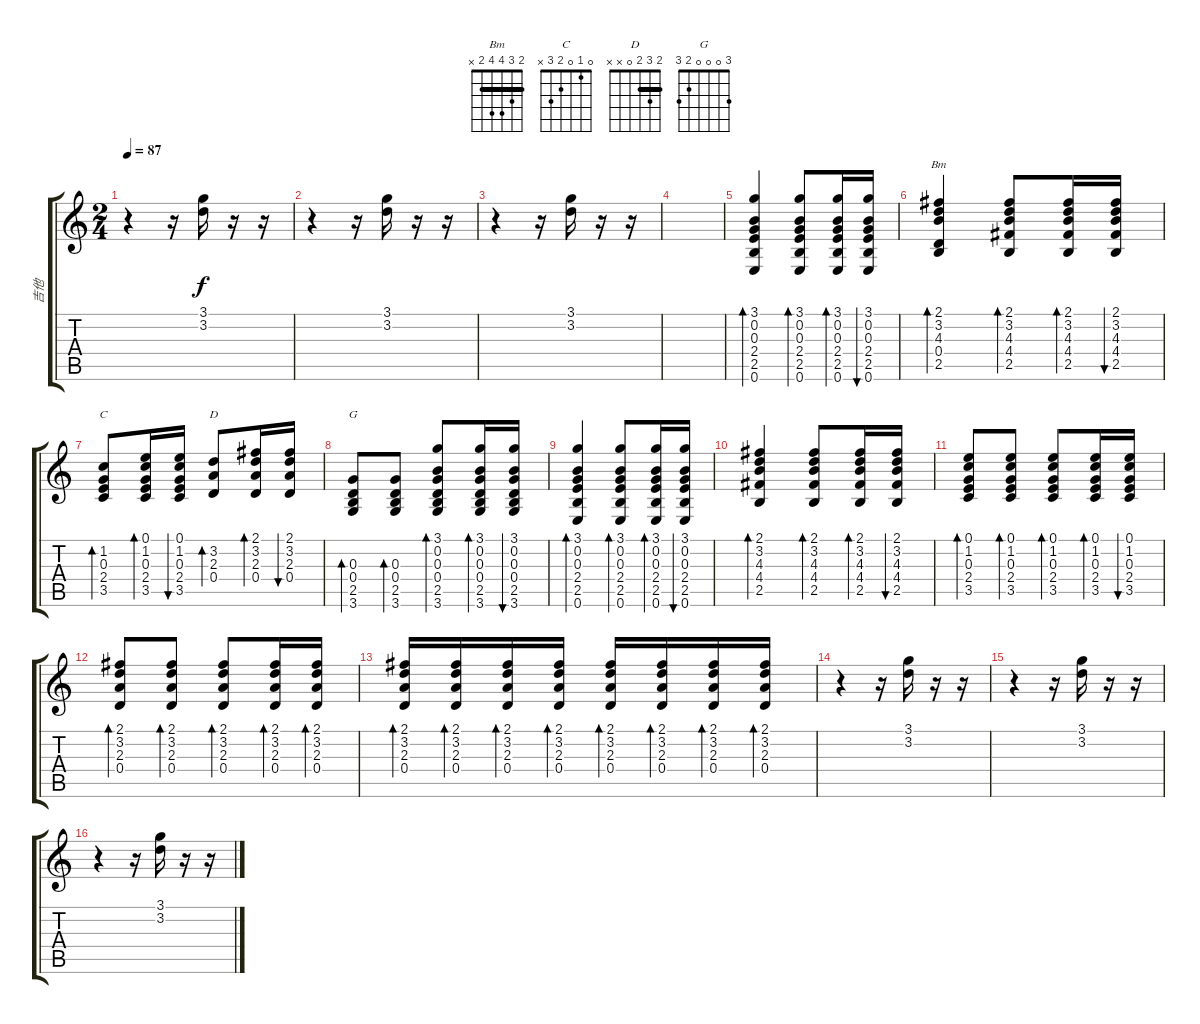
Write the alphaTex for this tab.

\track ("吉他" "吉他") {instrument acousticguitarsteel}
\staff {score tabs}
\tuning (E4 B3 G3 D3 A2 E2) {hide}
\chord ("Bm" 2 3 4 4 2 x) {barre 2}
\chord ("C" 0 1 0 2 3 x)
\chord ("D" 2 3 2 0 x x) {barre 2}
\chord ("G" 3 0 0 0 2 3)
\ts (2 4)
\tempo 87
\clef g2
\ks c
r.4{dy f} r.16 (3.1 3.2).16 r.16 r.16 |
r.4 r.16 (3.1 3.2).16 r.16 r.16 |
r.4 r.16 (3.1 3.2).16 r.16 r.16 |
|
(3.1 0.2 0.3 2.4 2.5 0.6).4{bd 60} (3.1 0.2 0.3 2.4 2.5 0.6).8{bd 60} (3.1 0.2 0.3 2.4 2.5 0.6).16{bd 60} (3.1 0.2 0.3 2.4 2.5 0.6).16{bu 120} |
(2.1 3.2 4.3 0.4 2.5).4{bd 60 ch "Bm"} (2.1 3.2 4.3 4.4 2.5).8{bd 60} (2.1 3.2 4.3 4.4 2.5).16{bd 60} (2.1 3.2 4.3 4.4 2.5).16{bu 120} |
(1.2 0.3 2.4 3.5).8{bd 60 ch "C"} (0.1 1.2 0.3 2.4 3.5).16{bd 60} (0.1 1.2 0.3 2.4 3.5).16{bu 60} (3.2 2.3 0.4).8{bd 60 ch "D"} (2.1 3.2 2.3 0.4).16{bd 60} (2.1 3.2 2.3 0.4).16{bu 60} |
(0.3 0.4 2.5 3.6).8{bd 60 ch "G"} (0.3 0.4 2.5 3.6).8{bd 60} (3.1 0.2 0.3 0.4 2.5 3.6).8{bd 60} (3.1 0.2 0.3 0.4 2.5 3.6).16{bd 60} (3.1 0.2 0.3 0.4 2.5 3.6).16{bu 60} |
(3.1 0.2 0.3 2.4 2.5 0.6).4{bd 60} (3.1 0.2 0.3 2.4 2.5 0.6).8{bd 60} (3.1 0.2 0.3 2.4 2.5 0.6).16{bd 60} (3.1 0.2 0.3 2.4 2.5 0.6).16{bu 60} |
(2.1 3.2 4.3 4.4 2.5).4{bd 60} (2.1 3.2 4.3 4.4 2.5).8{bd 60} (2.1 3.2 4.3 4.4 2.5).16{bd 60} (2.1 3.2 4.3 4.4 2.5).16{bu 60} |
(0.1 1.2 0.3 2.4 3.5).8{bd 60} (0.1 1.2 0.3 2.4 3.5).8{bd 60} (0.1 1.2 0.3 2.4 3.5).8{bd 60} (0.1 1.2 0.3 2.4 3.5).16{bd 60} (0.1 1.2 0.3 2.4 3.5).16{bu 60} |
(2.1 3.2 2.3 0.4).8{bd 60} (2.1 3.2 2.3 0.4).8{bd 60} (2.1 3.2 2.3 0.4).8{bd 60} (2.1 3.2 2.3 0.4).16{bd 60} (2.1 3.2 2.3 0.4).16{bd 60} |
(2.1 3.2 2.3 0.4).16{bd 60} (2.1 3.2 2.3 0.4).16{bd 60} (2.1 3.2 2.3 0.4).16{bd 60} (2.1 3.2 2.3 0.4).16{bd 60} (2.1 3.2 2.3 0.4).16{bd 60} (2.1 3.2 2.3 0.4).16{bd 60} (2.1 3.2 2.3 0.4).16{bd 60} (2.1 3.2 2.3 0.4).16{bd 60} |
r.4 r.16 (3.1 3.2).16 r.16 r.16 |
r.4 r.16 (3.1 3.2).16 r.16 r.16 |
r.4 r.16 (3.1 3.2).16 r.16 r.16
